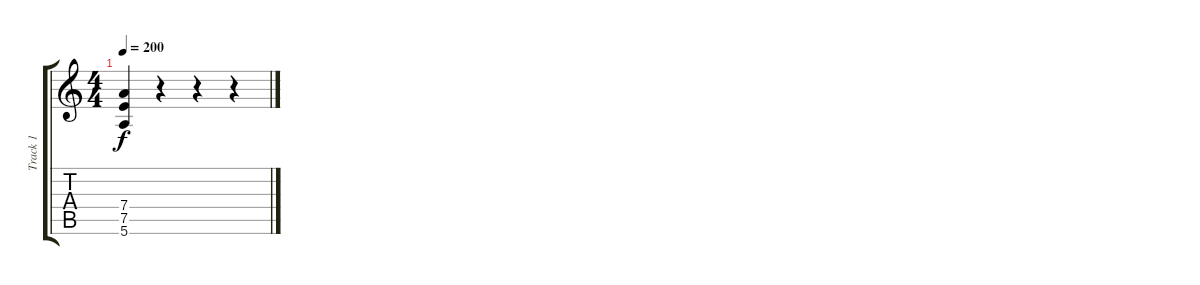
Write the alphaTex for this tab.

\track ("Track 1" "Track 1") {instrument distortionguitar}
\staff {score tabs}
\tuning (E4 B3 G3 D3 A2 E2) {hide}
\ts (4 4)
\tempo 200
\clef g2
\ks c
(7.4 7.5 5.6).4{dy f} r.4 r.4 r.4
